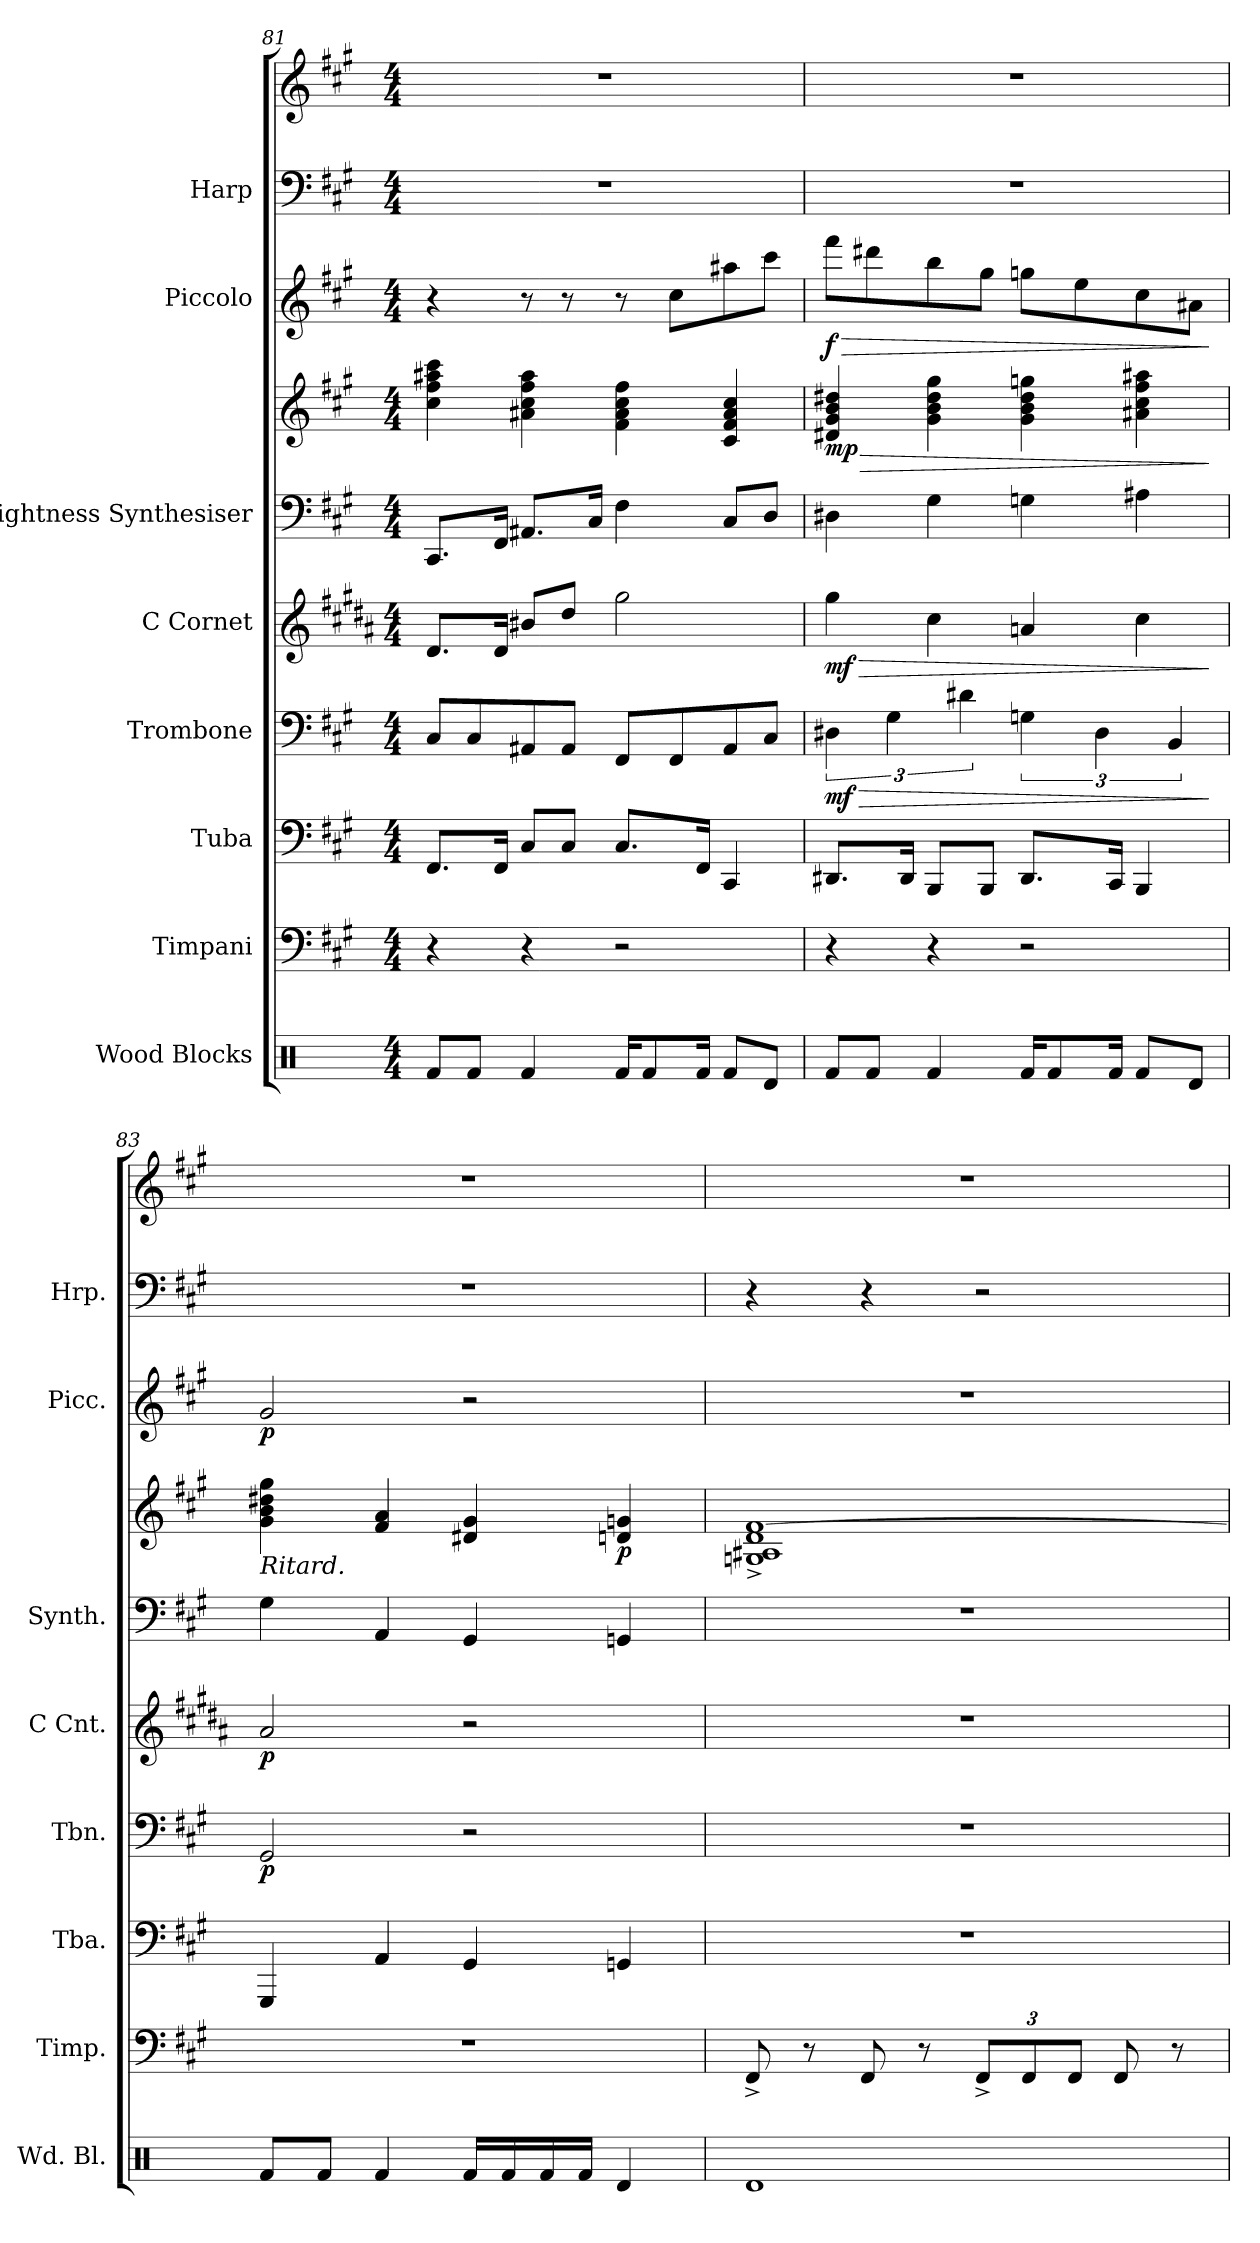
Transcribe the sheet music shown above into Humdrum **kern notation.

**kern	**kern	**kern	**kern	**dynam	**kern	**dynam	**kern	**kern	**dynam	**kern	**dynam	**kern	**kern
*part8	*part7	*part6	*part5	*part5	*part4	*part4	*part3	*part3	*part3	*part2	*part2	*part1	*part1
*staff10	*staff9	*staff8	*staff7	*staff7	*staff6	*staff6	*staff5	*staff4	*staff4/5	*staff3	*staff3	*staff2	*staff1
*I"Wood Blocks	*I"Timpani	*I"Tuba	*I"Trombone	*	*I"C Cornet	*	*I"Brightness Synthesiser	*	*	*I"Piccolo	*	*I"Harp	*
*I'Wd. Bl.	*I'Timp.	*I'Tba.	*I'Tbn.	*	*I'C Cnt.	*	*I'Synth.	*	*	*I'Picc.	*	*I'Hrp.	*
*clefX	*clefF4	*clefF4	*clefF4	*	*clefG2	*	*clefF4	*clefG2	*	*clefG2	*	*clefF4	*clefG2
*	*	*	*	*	*ITrd1c2	*	*	*	*	*ITrd-7c-12	*	*	*
*k[]	*k[f#c#g#]	*k[f#c#g#]	*k[f#c#g#]	*	*k[f#c#g#]	*	*k[f#c#g#]	*k[f#c#g#]	*	*k[f#c#g#]	*	*k[f#c#g#]	*k[f#c#g#]
*M4/4	*M4/4	*M4/4	*M4/4	*	*M4/4	*	*M4/4	*M4/4	*	*M4/4	*	*M4/4	*M4/4
=81	=81	=81	=81	=81	=81	=81	=81	=81	=81	=81	=81	=81	=81
8Rf/L	4r	8.FF#/L	8C#/L	.	8.c#/L	.	8.CC#/L	4cc#\ 4ff#\ 4aa#X\ 4ccc#\	.	4r	.	1r	1r
8Rf/J	.	.	8C#/	.	.	.	.	.	.	.	.	.	.
.	.	16FF#/Jk	.	.	16c#/Jk	.	16FF#/Jk	.	.	.	.	.	.
4Rf/	4r	8C#/L	8AA#X/	.	8a#X/L	.	8.AA#X/L	4a#X\ 4cc#\ 4ff#\ 4aa#\	.	8r	.	.	.
.	.	8C#/J	8AA#/J	.	8cc#/J	.	.	.	.	8r	.	.	.
.	.	.	.	.	.	.	16C#/Jk	.	.	.	.	.	.
16Rf/KL	2r	8.C#/L	8FF#/L	.	2ff#\	.	4F#\	4f#\ 4a#\ 4cc#\ 4ff#\	.	8r	.	.	.
8Rf/	.	.	.	.	.	.	.	.	.	.	.	.	.
.	.	.	8FF#/	.	.	.	.	.	.	8ccc#\L	.	.	.
16Rf/Jk	.	16FF#/Jk	.	.	.	.	.	.	.	.	.	.	.
8Rf/L	.	4CC#/	8AA#/	.	.	.	8C#/L	4c#/ 4f#/ 4a#/ 4cc#/	.	8aaa#X\	.	.	.
8Rd/J	.	.	8C#/J	.	.	.	8D/J	.	.	8cccc#\J	.	.	.
!!LO:PB:g=z
=82	=82	=82	=82	=82	=82	=82	=82	=82	=82	=82	=82	=82	=82
*	*	*	*	*	*	*	*	*	*	*	*	*	*MM115
!	!	!	!	!LO:HP:b	!	!LO:HP:b	!	!	!LO:HP:b	!	!LO:HP:b	!	!
!	!	!	!	!LO:DY:n=1:b	!	!LO:DY:n=1:b	!	!	!LO:DY:n=1:b	!	!LO:DY:n=1:b	!	!
*	*	*	*	*	*	*	*	*	*	*	*	*	*^
8Rf/L	4r	8.DD#X/L	6D#X\	> mf	4ff#\	> mf	4D#X\	4d#X/ 4g#/ 4b/ 4dd#X/	> mp	8ffff#\L	> f	1r	1r	2ryy
8Rf/J	.	.	.	.	.	.	.	.	.	8dddd#X\	.	.	.	.
.	.	.	6G#\	.	.	.	.	.	.	.	.	.	.	.
.	.	16DD#/Jk	.	.	.	.	.	.	.	.	.	.	.	.
4Rf/	4r	8BBB/L	.	.	4b\	.	4G#\	4g#\ 4b\ 4dd#\ 4gg#\	.	8bbb\	.	.	.	.
.	.	.	6d#X\	.	.	.	.	.	.	.	.	.	.	.
.	.	8BBB/J	.	.	.	.	.	.	.	8ggg#\J	.	.	.	.
*	*	*	*	*	*	*	*	*	*	*	*	*	*MM112	*
16Rf/KL	2r	8.DD#/L	6Gn\	.	4gn/	.	4Gn\	4g#\ 4b\ 4dd#\ 4ggn\	.	8gggn\L	.	.	.	2ryy
8Rf/	.	.	.	.	.	.	.	.	.	.	.	.	.	.
.	.	.	.	.	.	.	.	.	.	8eee\	.	.	.	.
.	.	.	6D#\	.	.	.	.	.	.	.	.	.	.	.
16Rf/Jk	.	16CC#/Jk	.	.	.	.	.	.	.	.	.	.	.	.
8Rf/L	.	4BBB/	.	.	4b\	.	4A#X\	4a#X\ 4cc#\ 4ff#\ 4aa#X\	.	8ccc#\	.	.	.	.
.	.	.	6BB/	.	.	.	.	.	.	.	.	.	.	.
8Rd/J	.	.	.	.	.	.	.	.	.	8aa#X\J	.	.	.	.
.	.	.	.	]	.	]	.	.	]	.	]	.	.	.
=83	=83	=83	=83	=83	=83	=83	=83	=83	=83	=83	=83	=83	=83	=83
*	*	*	*	*	*	*	*	*	*	*	*	*	*MM109	*
!	!	!	!	!	!	!	!	!LO:TX:b:i:t=Ritard.	!	!	!	!	!	!
!	!	!	!	!LO:DY:b	!	!LO:DY:b	!	!	!	!	!LO:DY:b	!	!	!
8Rf/L	1r	4GGG#/	2GG#/	p	2g#/	p	4G#\	4g#\ 4b\ 4dd#X\ 4gg#\	.	2gg#/	p	1r	1r	2ryy
8Rf/J	.	.	.	.	.	.	.	.	.	.	.	.	.	.
4Rf/	.	4AA/	.	.	.	.	4AA/	4f#/ 4a/	.	.	.	.	.	.
*	*	*	*	*	*	*	*	*	*	*	*	*	*MM106	*
16Rf/LL	.	4GG#/	2r	.	2r	.	4GG#/	4d#X/ 4g#/	.	2r	.	.	.	2ryy
16Rf/	.	.	.	.	.	.	.	.	.	.	.	.	.	.
16Rf/	.	.	.	.	.	.	.	.	.	.	.	.	.	.
16Rf/JJ	.	.	.	.	.	.	.	.	.	.	.	.	.	.
!	!	!	!	!	!	!	!	!	!LO:DY:b	!	!	!	!	!
4Rd/	.	4GGn/	.	.	.	.	4GGn/	4dn/ 4gn/	p	.	.	.	.	.
*	*	*	*	*	*	*	*	*	*	*	*	*	*v	*v
!!LO:PB:g=z
=84	=84	=84	=84	=84	=84	=84	=84	=84	=84	=84	=84	=84	=84
!!LO:REH:place=s1:a:B:fs=14:t=F
*	*	*	*	*	*	*	*	*	*	*	*	*	*MM105
1Rd	8FF#^/	1r	1r	.	1r	.	1r	1Gn^ 1A#X^ 1d^ [1f#^	.	1r	.	4r	1r
.	8r	.	.	.	.	.	.	.	.	.	.	.	.
.	8FF#/	.	.	.	.	.	.	.	.	.	.	4r	.
.	8r	.	.	.	.	.	.	.	.	.	.	.	.
*	*Xbrackettup	*	*	*	*	*	*	*	*	*	*	*	*
.	12FF#^/L	.	.	.	.	.	.	.	.	.	.	2r	.
.	12FF#/	.	.	.	.	.	.	.	.	.	.	.	.
.	12FF#/J	.	.	.	.	.	.	.	.	.	.	.	.
.	8FF#/	.	.	.	.	.	.	.	.	.	.	.	.
.	8r	.	.	.	.	.	.	.	.	.	.	.	.
=	=	=	=	=	=	=	=	=	=	=	=	=	=
*-	*-	*-	*-	*-	*-	*-	*-	*-	*-	*-	*-	*-	*-
